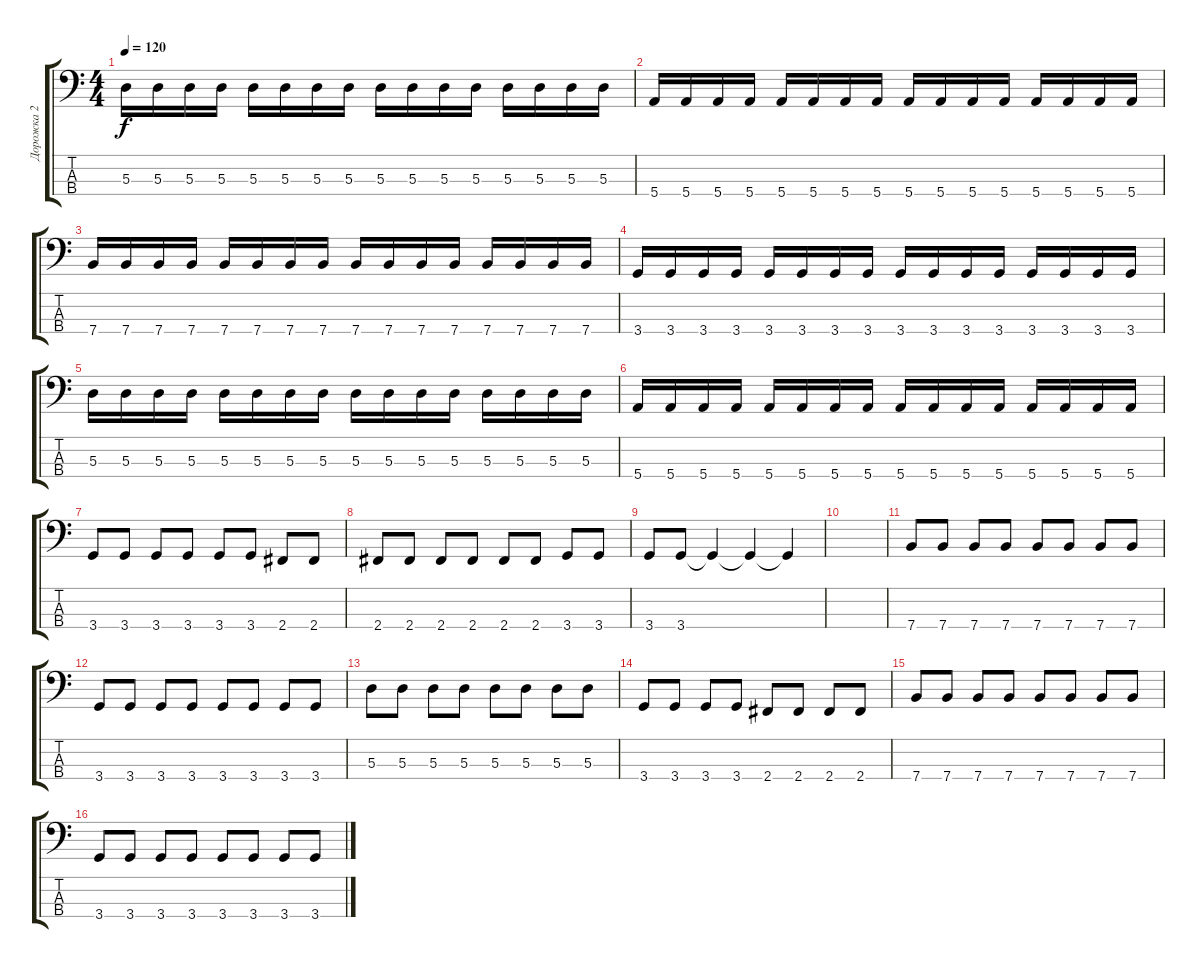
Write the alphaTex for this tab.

\track ("Дорожка 2" "Дорожка 2") {instrument electricbassfinger}
\staff {score tabs}
\tuning (G2 D2 A1 E1) {hide}
\ts (4 4)
\tempo 120
\clef f4
\ks c
5.3.16{dy f} 5.3.16 5.3.16 5.3.16 5.3.16 5.3.16 5.3.16 5.3.16 5.3.16 5.3.16 5.3.16 5.3.16 5.3.16 5.3.16 5.3.16 5.3.16 |
5.4.16 5.4.16 5.4.16 5.4.16 5.4.16 5.4.16 5.4.16 5.4.16 5.4.16 5.4.16 5.4.16 5.4.16 5.4.16 5.4.16 5.4.16 5.4.16 |
7.4.16 7.4.16 7.4.16 7.4.16 7.4.16 7.4.16 7.4.16 7.4.16 7.4.16 7.4.16 7.4.16 7.4.16 7.4.16 7.4.16 7.4.16 7.4.16 |
3.4.16 3.4.16 3.4.16 3.4.16 3.4.16 3.4.16 3.4.16 3.4.16 3.4.16 3.4.16 3.4.16 3.4.16 3.4.16 3.4.16 3.4.16 3.4.16 |
5.3.16 5.3.16 5.3.16 5.3.16 5.3.16 5.3.16 5.3.16 5.3.16 5.3.16 5.3.16 5.3.16 5.3.16 5.3.16 5.3.16 5.3.16 5.3.16 |
5.4.16 5.4.16 5.4.16 5.4.16 5.4.16 5.4.16 5.4.16 5.4.16 5.4.16 5.4.16 5.4.16 5.4.16 5.4.16 5.4.16 5.4.16 5.4.16 |
3.4.8 3.4.8 3.4.8 3.4.8 3.4.8 3.4.8 2.4.8 2.4.8 |
2.4.8 2.4.8 2.4.8 2.4.8 2.4.8 2.4.8 3.4.8 3.4.8 |
3.4.8 3.4.8 3.4{t}.4 3.4{t}.4 3.4{t}.4 |
|
7.4.8 7.4.8 7.4.8 7.4.8 7.4.8 7.4.8 7.4.8 7.4.8 |
3.4.8 3.4.8 3.4.8 3.4.8 3.4.8 3.4.8 3.4.8 3.4.8 |
5.3.8 5.3.8 5.3.8 5.3.8 5.3.8 5.3.8 5.3.8 5.3.8 |
3.4.8 3.4.8 3.4.8 3.4.8 2.4.8 2.4.8 2.4.8 2.4.8 |
7.4.8 7.4.8 7.4.8 7.4.8 7.4.8 7.4.8 7.4.8 7.4.8 |
3.4.8 3.4.8 3.4.8 3.4.8 3.4.8 3.4.8 3.4.8 3.4.8
